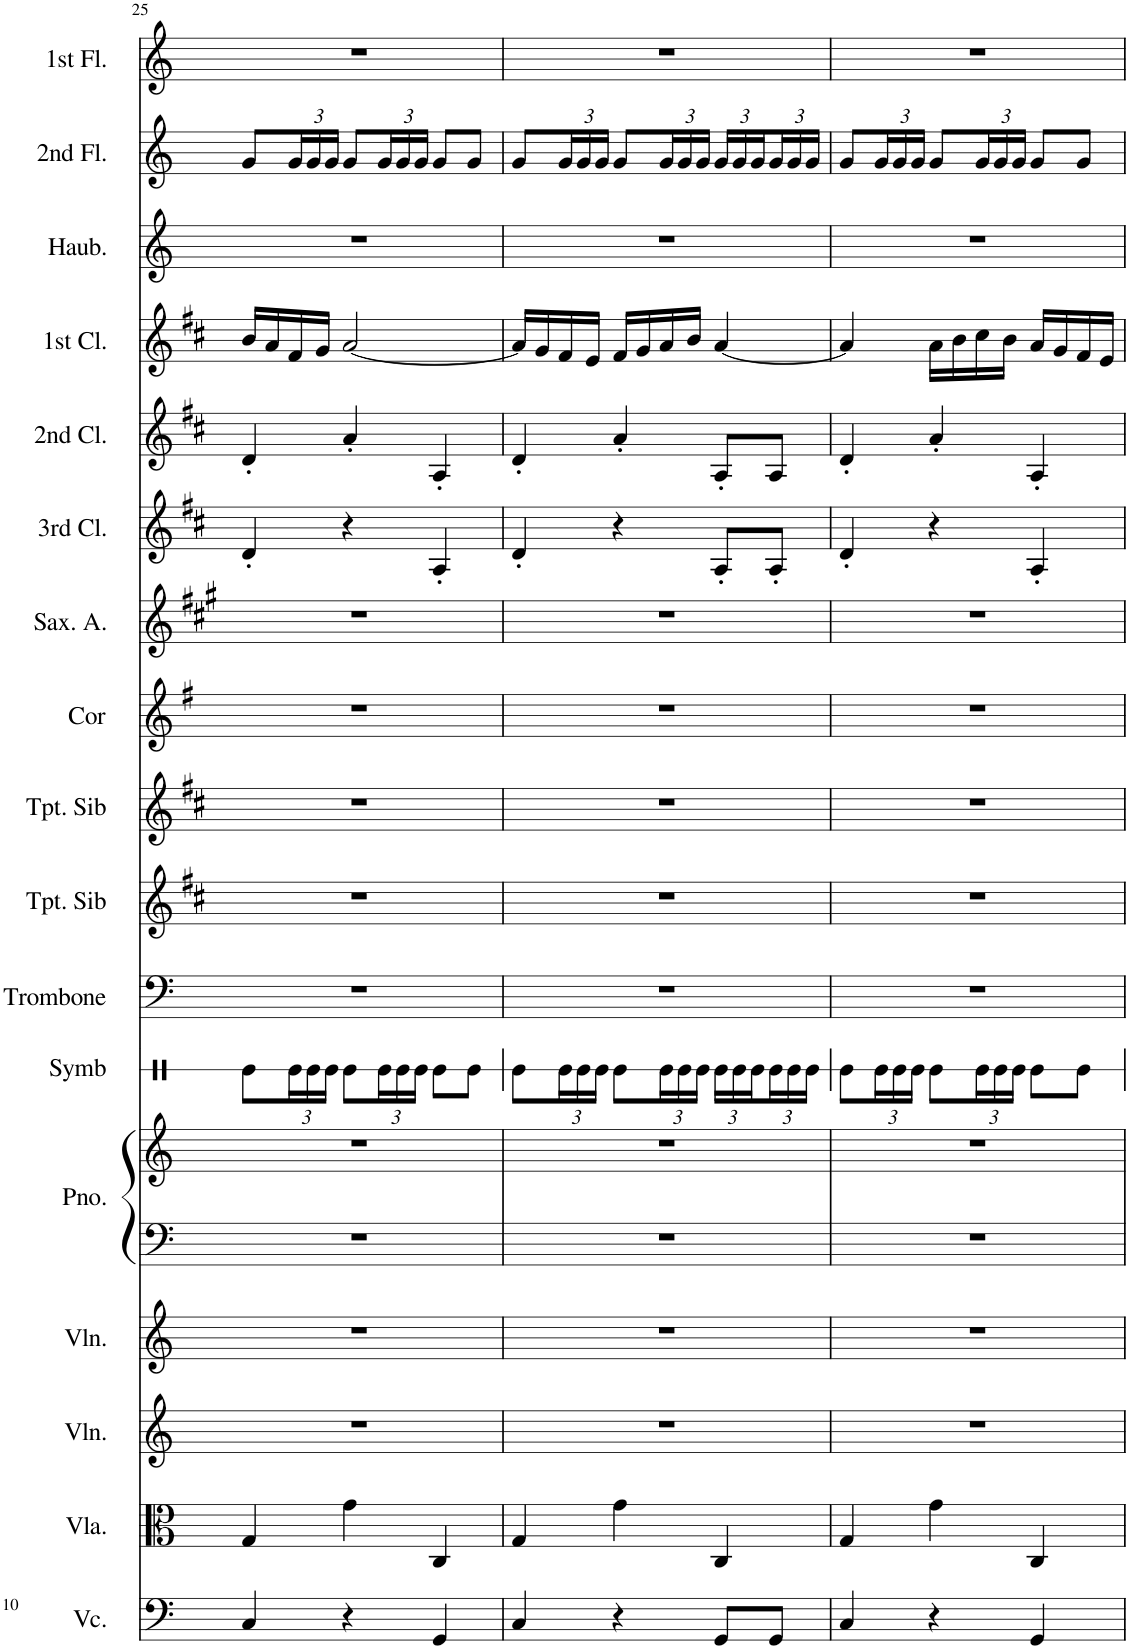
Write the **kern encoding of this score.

**kern	**kern	**kern	**kern	**kern	**kern	**kern	**kern	**kern	**kern	**kern	**kern	**kern	**kern	**kern	**kern	**kern	**kern
*part17	*part16	*part15	*part14	*part13	*part13	*part12	*part11	*part10	*part9	*part8	*part7	*part6	*part5	*part4	*part3	*part2	*part1
*staff18	*staff17	*staff16	*staff15	*staff14	*staff13	*staff12	*staff11	*staff10	*staff9	*staff8	*staff7	*staff6	*staff5	*staff4	*staff3	*staff2	*staff1
*I"Violoncelle	*I"Violon Alto	*I"Violon	*I"Violon	*I"Piano	*	*I"Symbales	*I"Trombone	*I"Trompette en Sib	*I"Trompette en Sib	*I"Cor	*I"Saxo Alto	*I"3rd clarinette	*I"2nd clarinette	*I"1st clarinette	*I"Haubois	*I"2nd flûte	*I"1st flûte
*I'Vc.	*I'Vla.	*I'Vln.	*I'Vln.	*I'Pno.	*	*I'Symb	*I'Trombone	*I'Tpt. Sib	*I'Tpt. Sib	*I'Cor	*I'Sax. A.	*I'3rd Cl.	*I'2nd Cl.	*I'1st Cl.	*I'Haub.	*I'2nd Fl.	*I'1st Fl.
!!LO:PB:g=z
*clefF4	*clefC3	*clefG2	*clefG2	*clefF4	*clefG2	*clefX	*clefF4	*clefG2	*clefG2	*clefG2	*clefG2	*clefG2	*clefG2	*clefG2	*clefG2	*clefG2	*clefG2
*	*	*	*	*	*	*	*	*Trd1c2	*Trd1c2	*Trd4c7	*Trd5c9	*Trd1c2	*Trd1c2	*Trd1c2	*	*	*
*k[]	*k[]	*k[]	*k[]	*k[]	*k[]	*k[]	*k[]	*k[f#c#]	*k[f#c#]	*k[f#]	*k[f#c#g#]	*k[f#c#]	*k[f#c#]	*k[f#c#]	*k[]	*k[]	*k[]
*M3/4	*M3/4	*M3/4	*M3/4	*M3/4	*M3/4	*M3/4	*M3/4	*M3/4	*M3/4	*M3/4	*M3/4	*M3/4	*M3/4	*M3/4	*M3/4	*M3/4	*M3/4
=25	=25	=25	=25	=25	=25	=25	=25	=25	=25	=25	=25	=25	=25	=25	=25	=25	=25
4C/	4G/	2.r	2.r	2.r	2.r	8Re\L	2.r	2.r	2.r	2.r	2.r	4d'/	4d'/	16b/LL	2.r	8g/L	2.r
.	.	.	.	.	.	.	.	.	.	.	.	.	.	16a/	.	.	.
*	*	*	*	*	*	*Xbrackettup	*	*	*	*	*	*	*	*	*	*Xbrackettup	*
.	.	.	.	.	.	24Re\L	.	.	.	.	.	.	.	16f#/	.	24g/L	.
.	.	.	.	.	.	24Re\	.	.	.	.	.	.	.	.	.	24g/	.
.	.	.	.	.	.	.	.	.	.	.	.	.	.	16g/JJ	.	.	.
.	.	.	.	.	.	24Re\JJ	.	.	.	.	.	.	.	.	.	24g/JJ	.
4r	4g\	.	.	.	.	8Re\L	.	.	.	.	.	4r	4a'/	[2a/	.	8g/L	.
.	.	.	.	.	.	24Re\L	.	.	.	.	.	.	.	.	.	24g/L	.
.	.	.	.	.	.	24Re\	.	.	.	.	.	.	.	.	.	24g/	.
.	.	.	.	.	.	24Re\JJ	.	.	.	.	.	.	.	.	.	24g/JJ	.
4GG/	4C/	.	.	.	.	8Re\L	.	.	.	.	.	4A'/	4A'/	.	.	8g/L	.
.	.	.	.	.	.	8Re\J	.	.	.	.	.	.	.	.	.	8g/J	.
=26	=26	=26	=26	=26	=26	=26	=26	=26	=26	=26	=26	=26	=26	=26	=26	=26	=26
4C/	4G/	2.r	2.r	2.r	2.r	8Re\L	2.r	2.r	2.r	2.r	2.r	4d'/	4d'/	16a/LL]	2.r	8g/L	2.r
.	.	.	.	.	.	.	.	.	.	.	.	.	.	16g/	.	.	.
.	.	.	.	.	.	24Re\L	.	.	.	.	.	.	.	16f#/	.	24g/L	.
.	.	.	.	.	.	24Re\	.	.	.	.	.	.	.	.	.	24g/	.
.	.	.	.	.	.	.	.	.	.	.	.	.	.	16e/JJ	.	.	.
.	.	.	.	.	.	24Re\JJ	.	.	.	.	.	.	.	.	.	24g/JJ	.
4r	4g\	.	.	.	.	8Re\L	.	.	.	.	.	4r	4a'/	16f#/LL	.	8g/L	.
.	.	.	.	.	.	.	.	.	.	.	.	.	.	16g/	.	.	.
.	.	.	.	.	.	24Re\L	.	.	.	.	.	.	.	16a/	.	24g/L	.
.	.	.	.	.	.	24Re\	.	.	.	.	.	.	.	.	.	24g/	.
.	.	.	.	.	.	.	.	.	.	.	.	.	.	16b/JJ	.	.	.
.	.	.	.	.	.	24Re\JJ	.	.	.	.	.	.	.	.	.	24g/JJ	.
8GG/L	4C/	.	.	.	.	24Re\LL	.	.	.	.	.	8A'/L	8A'/L	[4a/	.	24g/LL	.
.	.	.	.	.	.	24Re\	.	.	.	.	.	.	.	.	.	24g/	.
.	.	.	.	.	.	24Re\	.	.	.	.	.	.	.	.	.	24g/	.
8GG/J	.	.	.	.	.	24Re\	.	.	.	.	.	8A'/J	8A/J	.	.	24g/	.
.	.	.	.	.	.	24Re\	.	.	.	.	.	.	.	.	.	24g/	.
.	.	.	.	.	.	24Re\JJ	.	.	.	.	.	.	.	.	.	24g/JJ	.
=27	=27	=27	=27	=27	=27	=27	=27	=27	=27	=27	=27	=27	=27	=27	=27	=27	=27
4C/	4G/	2.r	2.r	2.r	2.r	8Re\L	2.r	2.r	2.r	2.r	2.r	4d'/	4d'/	4a/]	2.r	8g/L	2.r
.	.	.	.	.	.	24Re\L	.	.	.	.	.	.	.	.	.	24g/L	.
.	.	.	.	.	.	24Re\	.	.	.	.	.	.	.	.	.	24g/	.
.	.	.	.	.	.	24Re\JJ	.	.	.	.	.	.	.	.	.	24g/JJ	.
4r	4g\	.	.	.	.	8Re\L	.	.	.	.	.	4r	4a'/	16a\LL	.	8g/L	.
.	.	.	.	.	.	.	.	.	.	.	.	.	.	16b\	.	.	.
.	.	.	.	.	.	24Re\L	.	.	.	.	.	.	.	16cc#\	.	24g/L	.
.	.	.	.	.	.	24Re\	.	.	.	.	.	.	.	.	.	24g/	.
.	.	.	.	.	.	.	.	.	.	.	.	.	.	16b\JJ	.	.	.
.	.	.	.	.	.	24Re\JJ	.	.	.	.	.	.	.	.	.	24g/JJ	.
4GG/	4C/	.	.	.	.	8Re\L	.	.	.	.	.	4A'/	4A'/	16a/LL	.	8g/L	.
.	.	.	.	.	.	.	.	.	.	.	.	.	.	16g/	.	.	.
.	.	.	.	.	.	8Re\J	.	.	.	.	.	.	.	16f#/	.	8g/J	.
.	.	.	.	.	.	.	.	.	.	.	.	.	.	16e/JJ	.	.	.
=	=	=	=	=	=	=	=	=	=	=	=	=	=	=	=	=	=
*-	*-	*-	*-	*-	*-	*-	*-	*-	*-	*-	*-	*-	*-	*-	*-	*-	*-
